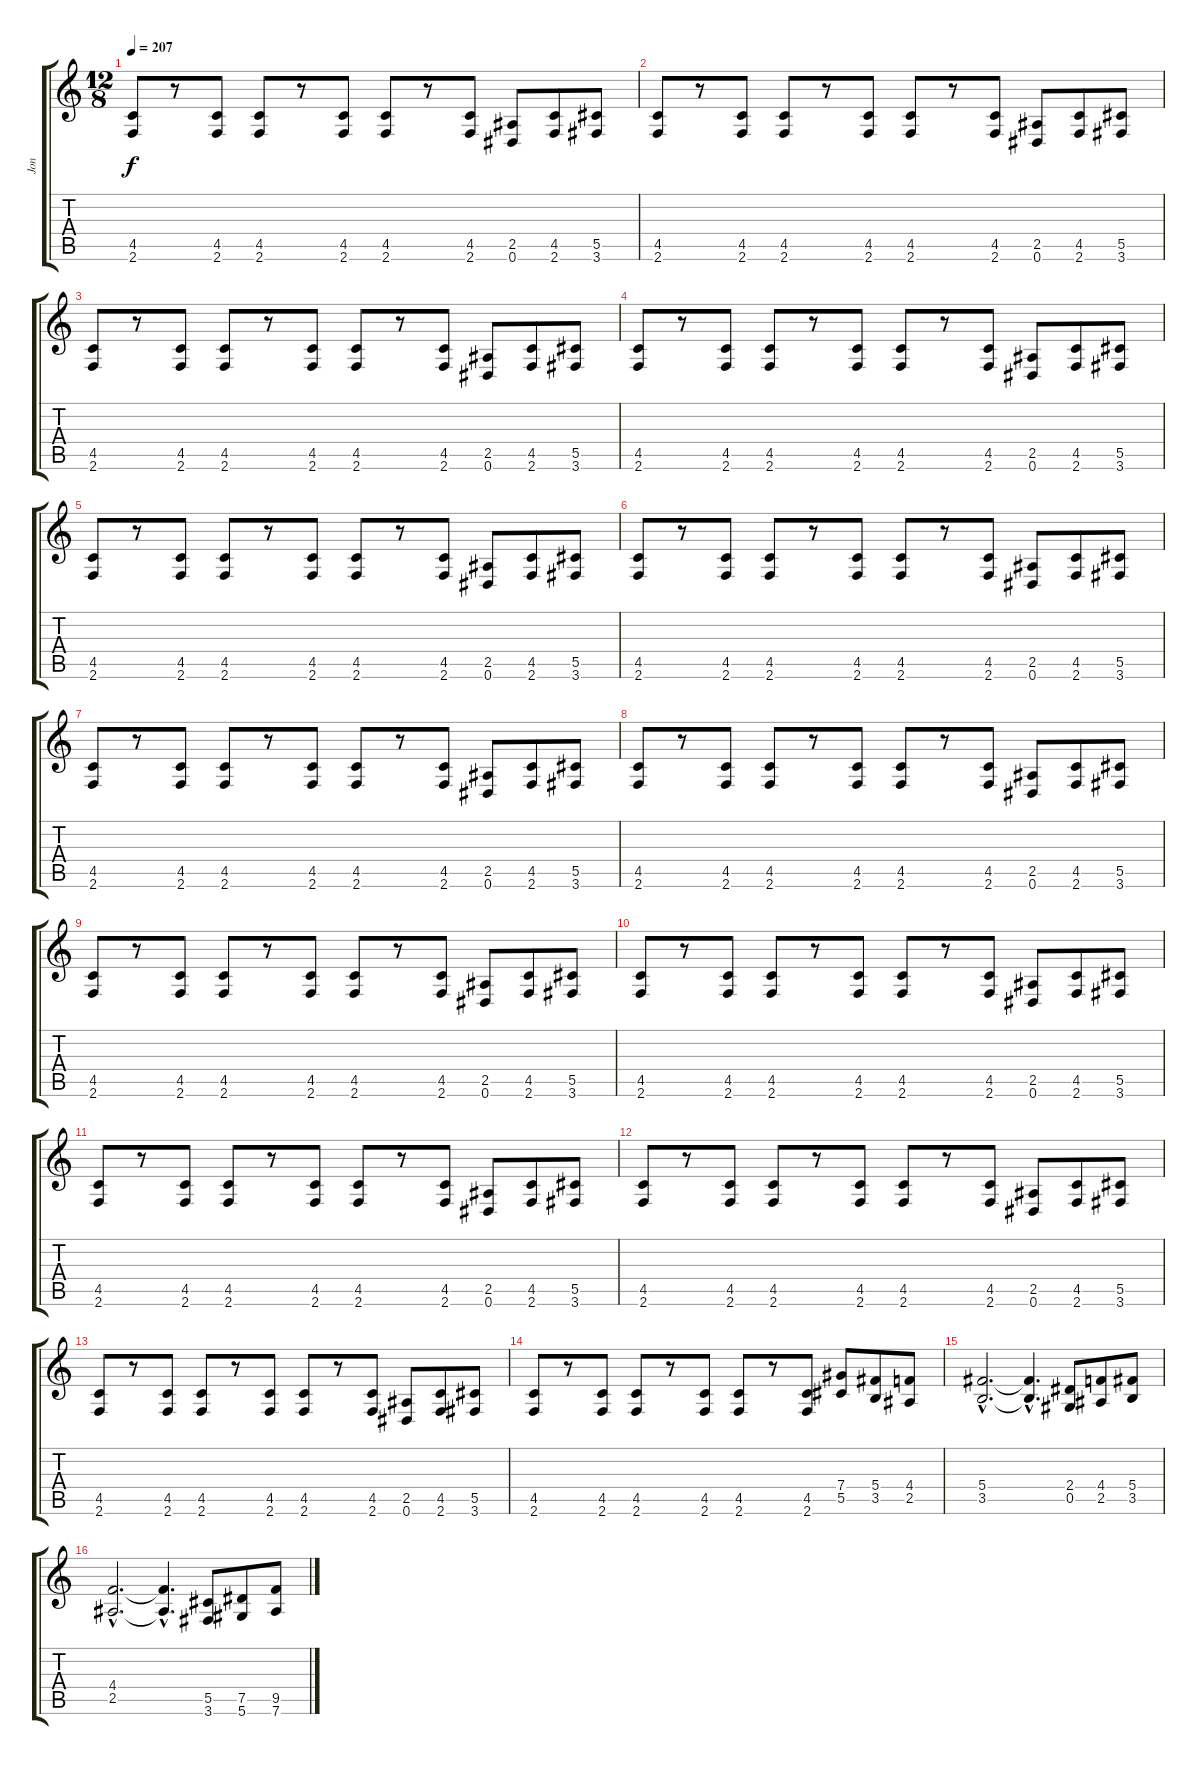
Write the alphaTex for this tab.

\track ("Jon" "Jon") {instrument distortionguitar}
\staff {score tabs}
\tuning (Eb4 Bb3 Gb3 Db3 Ab2 Eb2) {hide}
\ts (12 8)
\tempo 207
\clef g2
\ks c
(4.5 2.6).8{dy f} r.8 (4.5 2.6).8 (4.5 2.6).8 r.8 (4.5 2.6).8 (4.5 2.6).8 r.8 (4.5 2.6).8 (2.5 0.6).8 (4.5 2.6).8 (5.5 3.6).8 |
(4.5 2.6).8 r.8 (4.5 2.6).8 (4.5 2.6).8 r.8 (4.5 2.6).8 (4.5 2.6).8 r.8 (4.5 2.6).8 (2.5 0.6).8 (4.5 2.6).8 (5.5 3.6).8 |
(4.5 2.6).8 r.8 (4.5 2.6).8 (4.5 2.6).8 r.8 (4.5 2.6).8 (4.5 2.6).8 r.8 (4.5 2.6).8 (2.5 0.6).8 (4.5 2.6).8 (5.5 3.6).8 |
(4.5 2.6).8 r.8 (4.5 2.6).8 (4.5 2.6).8 r.8 (4.5 2.6).8 (4.5 2.6).8 r.8 (4.5 2.6).8 (2.5 0.6).8 (4.5 2.6).8 (5.5 3.6).8 |
(4.5 2.6).8 r.8 (4.5 2.6).8 (4.5 2.6).8 r.8 (4.5 2.6).8 (4.5 2.6).8 r.8 (4.5 2.6).8 (2.5 0.6).8 (4.5 2.6).8 (5.5 3.6).8 |
(4.5 2.6).8 r.8 (4.5 2.6).8 (4.5 2.6).8 r.8 (4.5 2.6).8 (4.5 2.6).8 r.8 (4.5 2.6).8 (2.5 0.6).8 (4.5 2.6).8 (5.5 3.6).8 |
(4.5 2.6).8 r.8 (4.5 2.6).8 (4.5 2.6).8 r.8 (4.5 2.6).8 (4.5 2.6).8 r.8 (4.5 2.6).8 (2.5 0.6).8 (4.5 2.6).8 (5.5 3.6).8 |
(4.5 2.6).8 r.8 (4.5 2.6).8 (4.5 2.6).8 r.8 (4.5 2.6).8 (4.5 2.6).8 r.8 (4.5 2.6).8 (2.5 0.6).8 (4.5 2.6).8 (5.5 3.6).8 |
(4.5 2.6).8 r.8 (4.5 2.6).8 (4.5 2.6).8 r.8 (4.5 2.6).8 (4.5 2.6).8 r.8 (4.5 2.6).8 (2.5 0.6).8 (4.5 2.6).8 (5.5 3.6).8 |
(4.5 2.6).8 r.8 (4.5 2.6).8 (4.5 2.6).8 r.8 (4.5 2.6).8 (4.5 2.6).8 r.8 (4.5 2.6).8 (2.5 0.6).8 (4.5 2.6).8 (5.5 3.6).8 |
(4.5 2.6).8 r.8 (4.5 2.6).8 (4.5 2.6).8 r.8 (4.5 2.6).8 (4.5 2.6).8 r.8 (4.5 2.6).8 (2.5 0.6).8 (4.5 2.6).8 (5.5 3.6).8 |
(4.5 2.6).8 r.8 (4.5 2.6).8 (4.5 2.6).8 r.8 (4.5 2.6).8 (4.5 2.6).8 r.8 (4.5 2.6).8 (2.5 0.6).8 (4.5 2.6).8 (5.5 3.6).8 |
(4.5 2.6).8 r.8 (4.5 2.6).8 (4.5 2.6).8 r.8 (4.5 2.6).8 (4.5 2.6).8 r.8 (4.5 2.6).8 (2.5 0.6).8 (4.5 2.6).8 (5.5 3.6).8 |
(4.5 2.6).8 r.8 (4.5 2.6).8 (4.5 2.6).8 r.8 (4.5 2.6).8 (4.5 2.6).8 r.8 (4.5 2.6).8 (7.4 5.5).8 (5.4 3.5).8 (4.4 2.5).8 |
(5.4{hac} 3.5{hac}).2{d} (5.4{hac t} 3.5{hac t}).4{d} (2.4 0.5).8 (4.4 2.5).8 (5.4 3.5).8 |
(4.4{hac} 2.5{hac}).2{d} (4.4{hac t} 2.5{hac t}).4{d} (5.5 3.6).8 (7.5 5.6).8 (9.5 7.6).8
